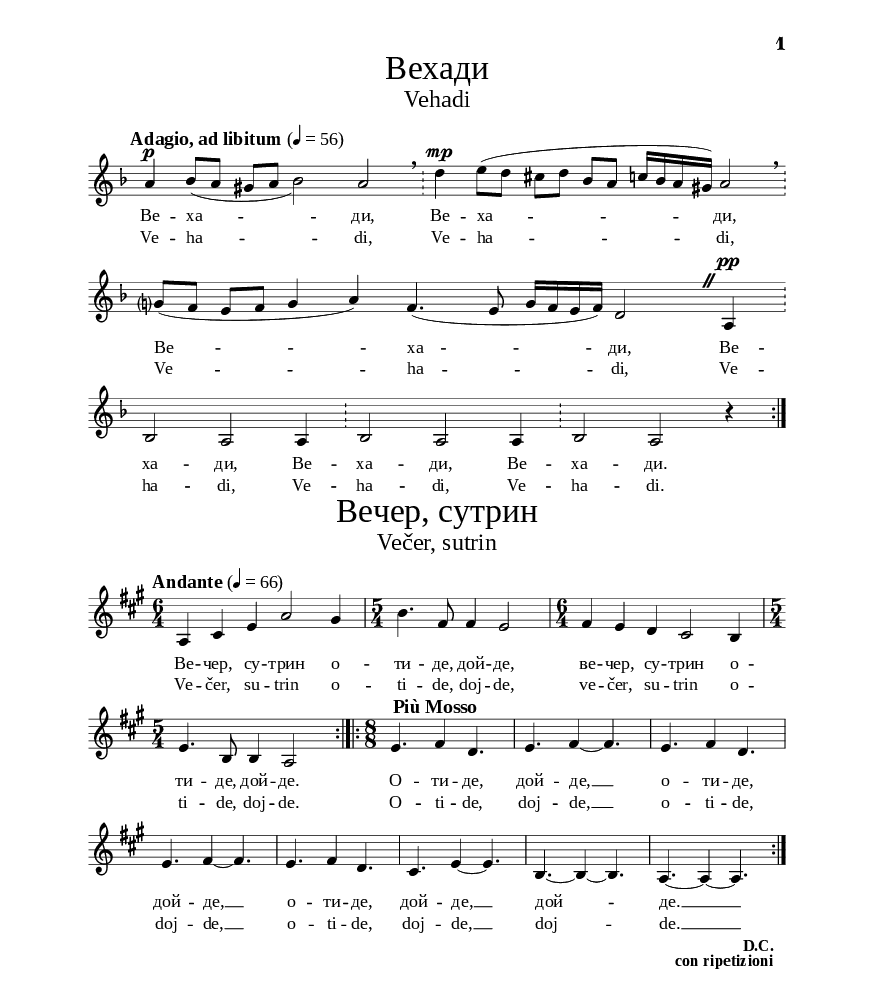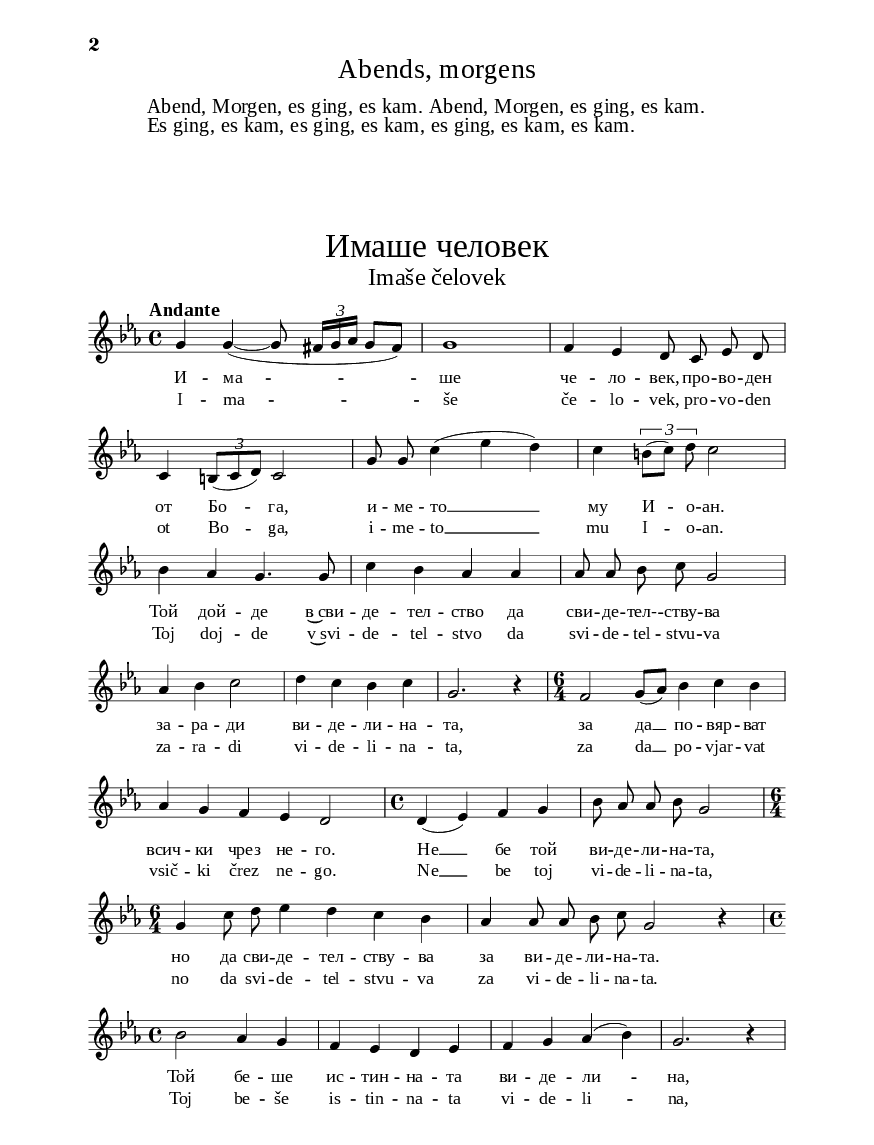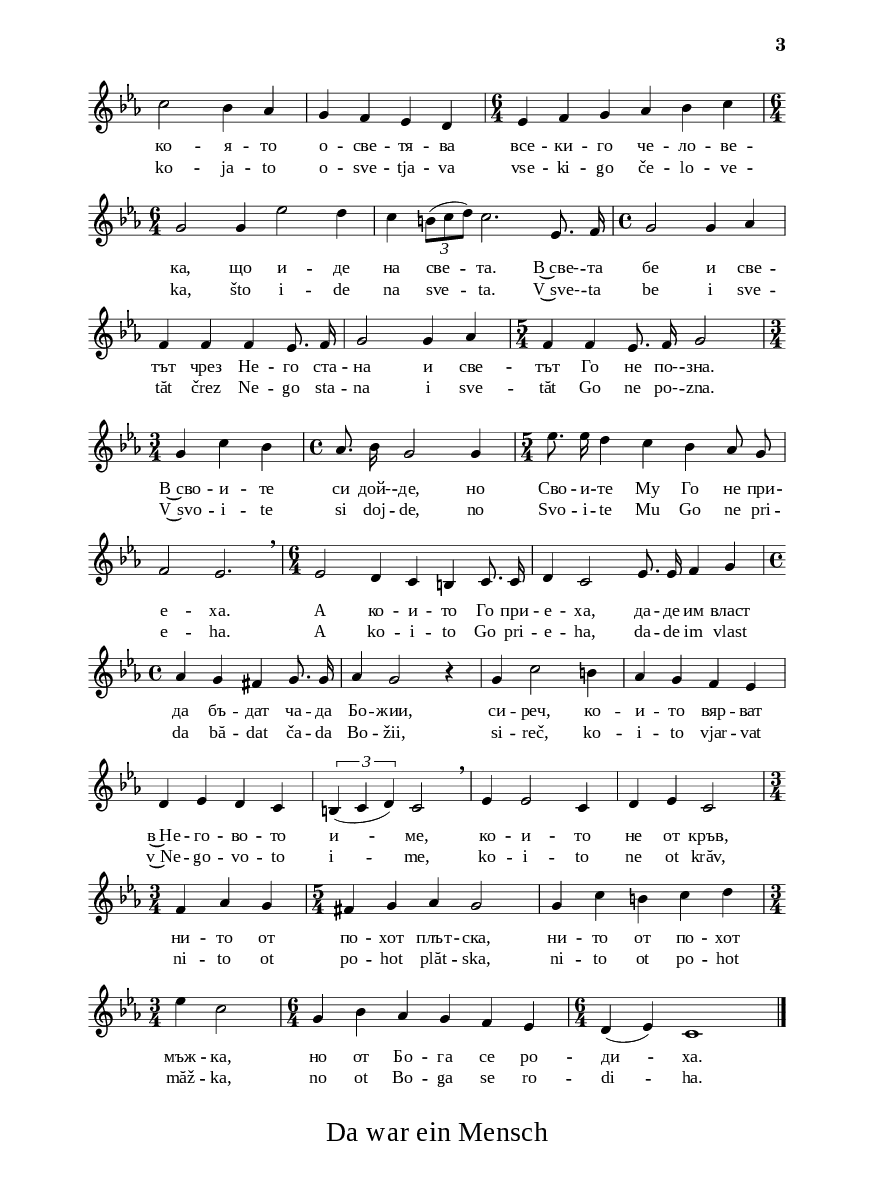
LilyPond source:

\version "2.24.3"

% include paper part and global functions
\include "include/globals.ily"

\bookpart {
  \label #'ref083_1
  \tocItem \markup "Вехади – Vehadi"
  \include "include/bookpart-paper.ily"
  \score {
    \include "include/score-layout.ily"

    \new Voice \absolute {
      \clef treble
      \key d \minor
      \tempoFunc "Adagio, ad libitum" 4 "56"
      \override Staff.BarLine.gap = 0.5
      \autoBeamOff
      \omit Score.TimeSignature
      \cadenzaOn % allows custom bar lines



      \slurDown a'4^\p bes'8 [ ( a'] gis' [a'] bes'2 ) \slurNeutral a' \bar "!"  \breathe  d''4^\mp  e''8 ( [d''] cis'' [d''] bes' [a'] c''16 [bes' a' gis'!] ) a'2 \bar "!" \breathe \break |

      \time 10/4 g'?8 ([ f'] e' [f'] g'4 a' ) f'4. ( e'8 g'16 [f' e' f'] ) d'2
      \override BreathingSign.text = \markup {
        \musicglyph "scripts.caesura.straight"
      }
      \breathe
      a4^\pp \bar "!" \break |


      bes2 a2 a4 \bar "!"  bes2 a a4  \bar "!"  bes2 a r4
      \bar ":|." \break
    }

    \addlyrics {
      Ве -- ха -- ди, Ве -- ха -- ди, Ве -- ха -- ди,
      Ве -- ха -- ди, Ве -- ха -- ди, Ве -- ха -- ди.
    }
    \addlyrics {
      Ve -- ha -- di, Ve -- ha -- di, Ve -- ha -- di,
      Ve -- ha -- di, Ve -- ha -- di, Ve -- ha -- di.
    }
    \header {
      title = \titleFunc "Вехади" "Vehadi"
    }

    \midi{}

  } % score
  %

  \include "include/bookpart-paper.ily"
  \label #'ref083_2
  \tocItem \markup "Вечер, сутрин – Večer, sutrin"
  \score {
    \include "include/score-layout.ily"

    \new Voice \absolute {
      \clef treble
      \key a \major
      \time 6/4
      \tempoFunc "Andante" 4 "66"
      \autoBeamOff

      a4 cis' e' a'2 gis'4 |  \time 5/4  b'4. fis'8 fis'4 e'2 | \time 6/4  fis'4 e' d' cis'2 b4 \break |

      \time 5/4  e'4. b8 b4 a2 | \bar ":|.|:" \time 8/8 \tempo  "      Più Mosso"

      e'4. fis'4 d'4. | e'4. fis'4 ~ fis'4. | e'4. fis'4 d'4. \break |

      e'4. fis'4 ~ fis'4. |e'4. fis'4 d'4. | cis'4. e'4 ~ e'4. | b4. ~ b4 ~ b4. | a4. ~ a4 ~ a4. | \bar ":|."


    }

    \addlyrics {
      Ве -- чер,
      су -- трин о -- ти -- де, дой -- де, ве -- чер,
      су -- трин о -- ти -- де, дой -- де. О -- ти --
      де, дой -- де, __ о -- ти -- де, дой -- де, __ о -- ти
      -- де, дой -- де, __ дой -- де. __}
      \addlyrics {
        Ve -- čer,
        su -- trin o -- ti -- de, doj -- de, ve -- čer,
        su -- trin o -- ti -- de, doj -- de. O -- ti --
        de, doj -- de, __ o -- ti -- de, doj -- de, __ o -- ti
        -- de, doj -- de, __ doj -- de. __}
        \header {
          title = \titleFunc "Вечер, сутрин" "Večer, sutrin"
        }

        \midi{}

      } % score

  \markup \empty-one
      \markup \dc-two "D.C." "con ripetizioni"

      \pageBreak

      % include foreign translation(s) of the song
      \version "2.24.4"

\markup \fill-line { \fontsize #deTitleFontSize "Abends, morgens" }

\markup \null
\markup \null

\markup \abs-fontsize #10 {
\hspace #5
  \override #`(baseline-skip . ,deCoupletBaselineSkip)
  \column {

    \line { "   " Abend, Morgen, es ging, es kam. Abend, Morgen, es ging, es kam.}
    \line { "   " Es ging, es kam, es ging, es kam, es ging, es kam, es kam.}

  }
}



      \markup \empty-three
      \markup \empty-three
      \include "include/bookpart-paper.ily"
      \label #'ref083_3
      \tocItem \markup "Имаше человек  – Imaše čelovek"
      \score {
        \include "include/score-layout.ily"

        \new Voice \absolute {
          \clef treble
          \key c \minor
          \time 4/4
          \tempo "Andante"

          \autoBeamOff
          g'4  g' ( ~ g'8 \times 2/3  { fis'16 [g'16 as'] } g'8 [ fis'] ) | g'1 | f'4 es' d'8 c' es' d' \break |

          c'4  \times 2/3  { b8 ( [c' d'8] )  } c'2 | g'8 g' c''4 ( es'' d'' ) | \tupletUp c''4 \tuplet 3/2 { b'8 ([ c''] ) d''8 } c''2 \break \tupletNeutral |

          bes'4 as' g'4. g'8 | c''4 bes' as' as' | as'8 as' bes' c'' g'2 \break |

          as'4 bes' c''2 |  d''4 c'' bes' c'' | g'2. r4 |  \time 6/4  f'2 g'8 [( as' )] bes'4 c'' bes' \break |

          as'4 g' f' es' d'2 | \time 4/4  d'4 ( es' ) f' g' | bes'8 as' as' bes' g'2 \break |

          \time 6/4  g'4 c''8 d'' es''4 d'' c'' bes' | as'4 as'8 as' bes' c'' g'2 r4 \break |

          \time 4/4  bes'2 as'4 g' | f'4 es' d' es' | f'4 g' as' ( bes' ) | g'2. r4 \break |

          c''2 bes'4 as' | g'4 f' es' d' | \time 6/4  es'4 f' g' as' bes' c'' | \break

          \time 6/4  g'2 g'4 es''2 d''4 | c''4  \times 2/3  { b'8 ( [c'' d''8] ) } c''2.  es'8. f'16 \noBeam | \time 4/4  g'2 g'4 as' \break |

          f'4 f' f' es'8. f'16 | g'2 g'4 as' | \time 5/4  f'4 f' es'8. f'16 g'2 \break |

          \time 3/4  g'4 c'' bes' | \time 4/4  as'8. bes'16 g'2 g'4 | \time 5/4  es''8. es''16 d''4 c'' bes' as'8 g' \break |

          f'2 es'2. \breathe | \time 6/4  es'2 d'4 c' b c'8. c'16 | d'4 c'2 es'8. es'16 f'4 g' \break |

          \time 4/4  as'4 g' fis' g'8. g'16 \noBeam | as'4 g'2 r4 | g'4 c''2 b'4 | as'4 g' f' es' \break |

          d'4 es' d' c' | \times 2/3  {
            b4 ( c'4 d' )} c'2 \breathe | es'4 es'2 c'4 | d'4 es' c'2 \break |

            \time 3/4  f'4 as' g' | \time 5/4  fis'4 g' as' g'2 | g'4 c'' b' c'' d'' \break |

            \time 3/4  es''4 c''2 | \time 6/4  g'4 bes' as' g' f' es' | \time 6/4  d'4 ( es' ) c'1 | \bar "|."
          }

          \addlyrics {
            И -- ма --
            ше че -- ло -- век, про -- во -- ден от Бо --
            га, и -- ме -- то __ му И -- о -- ан. Той дой --
            де в~сви -- де -- тел -- ство да сви -- де -- "тел-"
            -- ству -- ва за -- ра -- ди ви -- де -- ли -- на
            -- та, за да __ по -- вяр -- ват всич -- ки чрез не
            -- го. Не __ бе той ви -- де -- ли -- на -- та, но
            да сви -- де -- тел -- ству -- ва за ви -- де --
            ли -- на -- та. Той бе -- ше ис -- тин -- на --
            та ви -- де -- ли -- на, ко -- я -- то о -- све
            -- тя -- ва все -- ки -- го че -- ло -- ве -- ка,
            що и -- де на све -- та. "В~све-" -- та бе и све
            -- тът чрез Не -- го ста -- на и све -- тът Го
            не "по-" -- зна. В~сво -- и -- те си "дой-" -- де, но
            Сво -- и -- те Му Го не при -- е -- ха. А ко
            -- и -- то Го при -- е -- ха, да -- де им власт
            да бъ -- дат ча -- да Бо -- жии, си -- реч, ко
            -- и -- то вяр -- ват в~Не -- го -- во -- то и --
            ме, ко -- и -- то не от кръв, ни -- то от по
            -- хот плът -- ска, ни -- то от по -- хот мъж --
            ка, но от Бо -- га се ро -- ди -- ха.}
            \addlyrics {
              I -- ma --
              še če -- lo -- vek, pro -- vo -- den ot Bo --
              ga, i -- me -- to __ mu I -- o -- an. Toj doj --
              de v~svi -- de -- tel -- stvo da svi -- de -- tel
              -- stvu -- va za -- ra -- di vi -- de -- li -- na
              -- ta, za da __ po -- vjar -- vat vsič -- ki črez ne
              -- go. Ne __ be toj vi -- de -- li -- na -- ta, no
              da svi -- de -- tel -- stvu -- va za vi -- de --
              li -- na -- ta. Toj be -- še is -- tin -- na --
              ta vi -- de -- li -- na, ko -- ja -- to o -- sve
              -- tja -- va vse -- ki -- go če -- lo -- ve -- ka,
              što i -- de na sve -- ta. "V~sve-" -- ta be i sve
              -- tăt črez Ne -- go sta -- na i sve -- tăt Go
              ne "po-" -- zna. V~svo -- i -- te si doj -- de, no
              Svo -- i -- te Mu Go ne pri -- e -- ha. A ko
              -- i -- to Go pri -- e -- ha, da -- de im vlast
              da bă -- dat ča -- da Bo -- žii, si -- reč, ko
              -- i -- to vjar -- vat v~Ne -- go -- vo -- to i --
              me, ko -- i -- to ne ot krăv, ni -- to ot po
              -- hot plăt -- ska, ni -- to ot po -- hot măž --
              ka, no ot Bo -- ga se ro -- di -- ha.}

              \header {
                title = \titleFunc "Имаше человек" "Imaše čelovek"
              }

              \midi{}

            } % score

            \markup \empty-two

            % include foreign translation(s) of the song
            \version "2.24.2"

\markup \fill-line { \fontsize #deTitleFontSize "Da war ein Mensch" }
\markup \null
\markup \null
\markup \fontsize #deCoupletFontSize {
  \hspace #12
  \override #`(baseline-skip . ,deCoupletBaselineSkip)

  \column {

    \line { " " Da war ein Mensch, von Gott gesandt,  }

    \line { " " sein Name: Johannes. }

    \line { " " Dieser kam zum Zeugnis,  }

    \line { " " dass er zeugte von dem Licht, }

    \line { " " damit alle durch ihn glaubten. }

    \line { " " Er war nicht das Licht,  }

    \line { " " sondern er kam, dass er zeugte von dem Licht. }

    \line { " " Er war das wahrhaftige Licht,  }

    \line { " " das jeden Menschen erleuchtet, }

    \line { " " der in die Welt kommt. }

    \line { " " Er war in der Welt }

    \line { " " und die Welt wurde durch ihn }

    \line { " " und die Welt kannte ihn nicht. }

    \line { " " Er kam in das Seine }

    \line { " " und die Seinen nahmen ihn nicht an; }

    \line { " " so viele ihn aber aufnahmen, denen gab er Macht, }

    \line { " " Kinder Gottes zu werden, }

    \line { " " denen, die an seinen Namen glauben; }

    \line { " " die nicht aus Geblüt,  }

    \line { " " auch nicht aus dem Willen des Fleisches,  }

    \line { " " auch nicht aus dem Willen des Mannes,  }

    \line { " " sondern aus Gott geboren sind.  }

  }
}
%}










%---------------------------------------------------------------------


          } % bookpart
